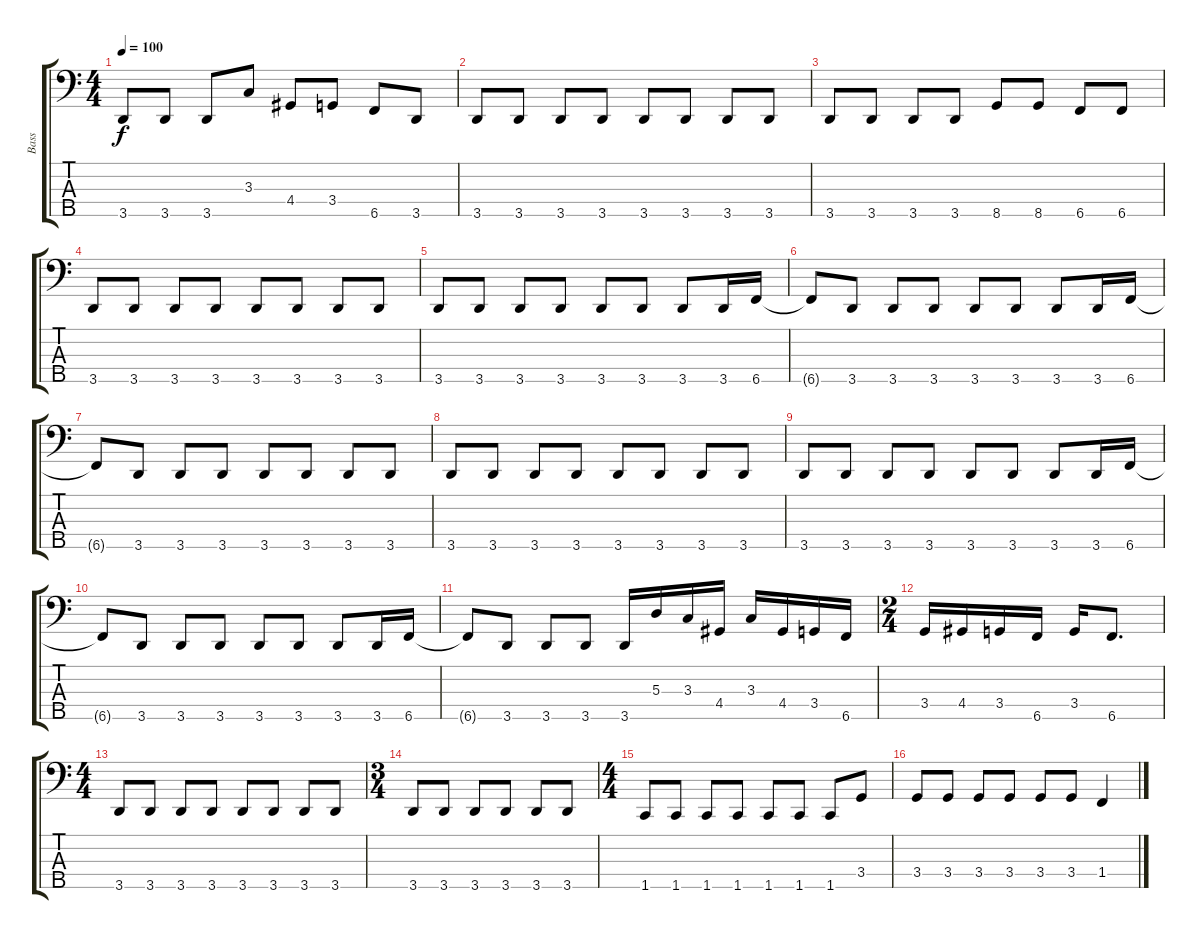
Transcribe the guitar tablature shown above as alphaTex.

\track ("Bass" "Bass") {instrument electricbassfinger}
\staff {score tabs}
\tuning (G2 D2 A1 E1 B0) {hide}
\ts (4 4)
\tempo 100
\clef f4
\ks c
3.5.8{dy f} 3.5.8 3.5.8 3.3.8 4.4.8 3.4.8 6.5.8 3.5.8 |
3.5.8 3.5.8 3.5.8 3.5.8 3.5.8 3.5.8 3.5.8 3.5.8 |
3.5.8 3.5.8 3.5.8 3.5.8 8.5.8 8.5.8 6.5.8 6.5.8 |
3.5.8 3.5.8 3.5.8 3.5.8 3.5.8 3.5.8 3.5.8 3.5.8 |
3.5.8 3.5.8 3.5.8 3.5.8 3.5.8 3.5.8 3.5.8 3.5.16 6.5.16 |
6.5{t}.8 3.5.8 3.5.8 3.5.8 3.5.8 3.5.8 3.5.8 3.5.16 6.5.16 |
6.5{t}.8 3.5.8 3.5.8 3.5.8 3.5.8 3.5.8 3.5.8 3.5.8 |
3.5.8 3.5.8 3.5.8 3.5.8 3.5.8 3.5.8 3.5.8 3.5.8 |
3.5.8 3.5.8 3.5.8 3.5.8 3.5.8 3.5.8 3.5.8 3.5.16 6.5.16 |
6.5{t}.8 3.5.8 3.5.8 3.5.8 3.5.8 3.5.8 3.5.8 3.5.16 6.5.16 |
6.5{t}.8 3.5.8 3.5.8 3.5.8 3.5.16 5.3.16 3.3.16 4.4.16 3.3.16 4.4.16 3.4.16 6.5.16 |
\ts (2 4)
3.4.16 4.4.16 3.4.16 6.5.16 3.4.16 6.5.8{d} |
\ts (4 4)
3.5.8 3.5.8 3.5.8 3.5.8 3.5.8 3.5.8 3.5.8 3.5.8 |
\ts (3 4)
3.5.8 3.5.8 3.5.8 3.5.8 3.5.8 3.5.8 |
\ts (4 4)
1.5.8 1.5.8 1.5.8 1.5.8 1.5.8 1.5.8 1.5.8 3.4.8 |
3.4.8 3.4.8 3.4.8 3.4.8 3.4.8 3.4.8 1.4.4
